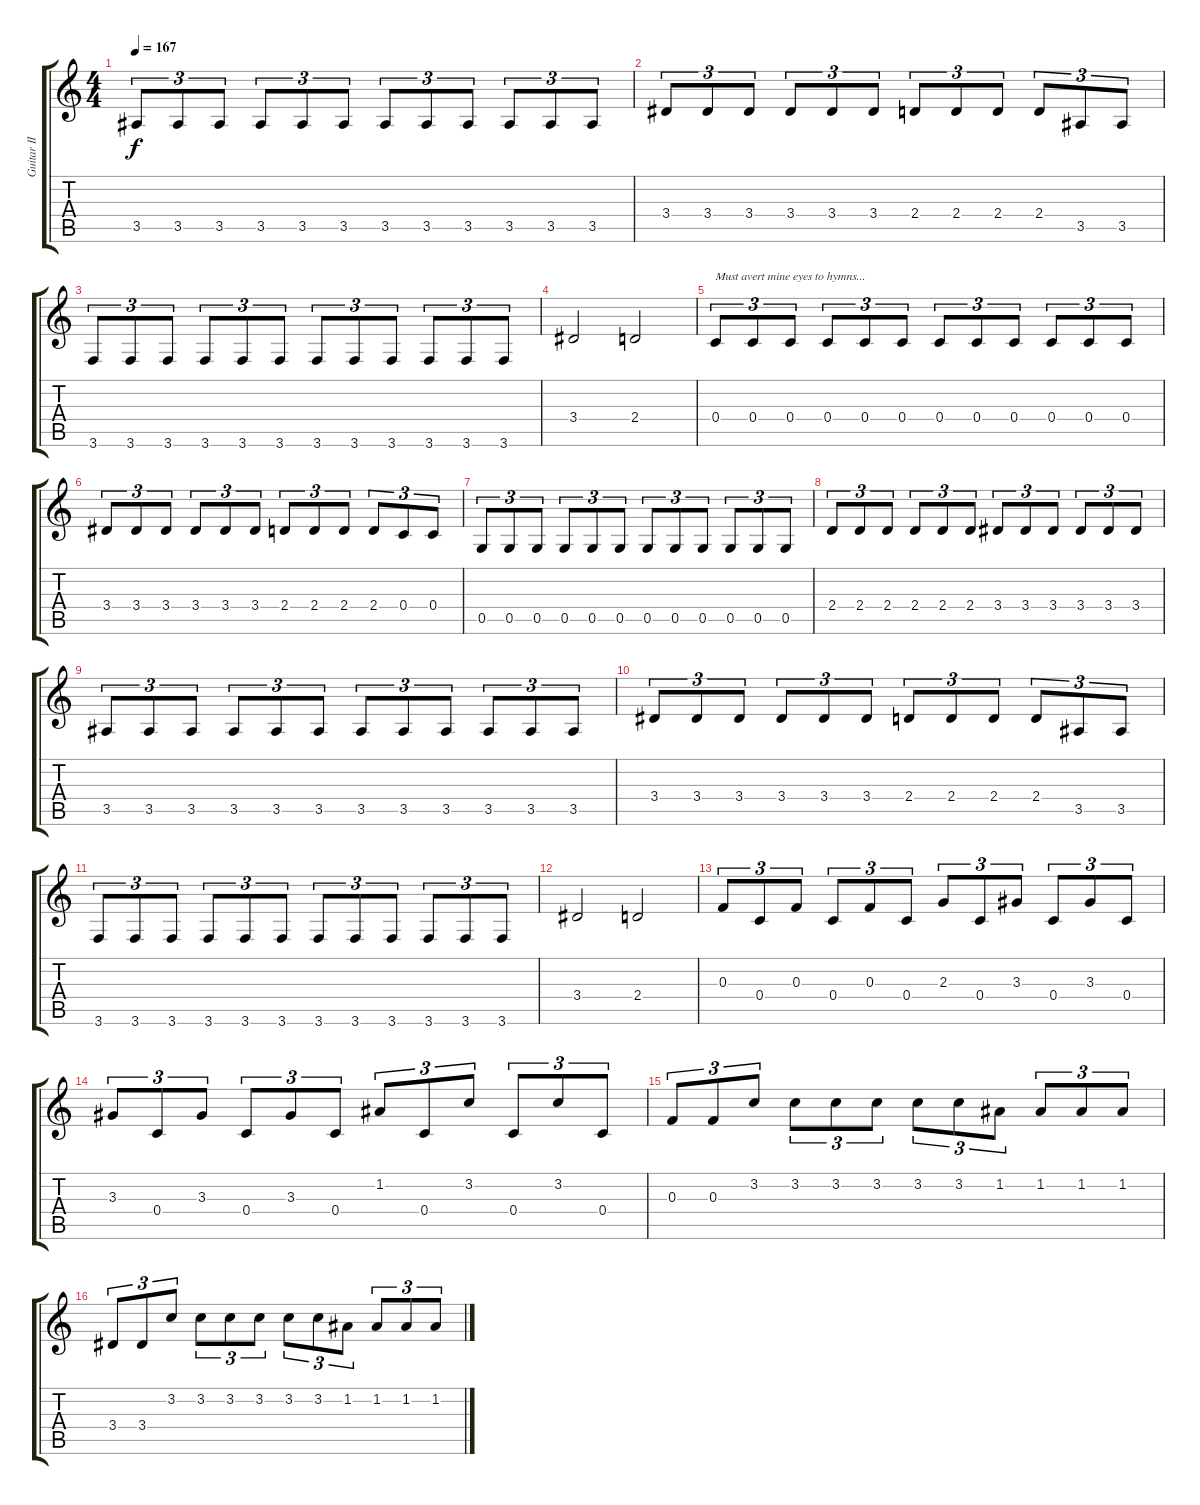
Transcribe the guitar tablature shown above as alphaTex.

\track ("Guitar II" "Guitar II") {instrument distortionguitar}
\staff {score tabs}
\tuning (D4 A3 F3 C3 G2 D2) {hide}
\ts (4 4)
\tempo 167
\clef g2
\ks c
3.5.8{tu (3 2) dy f} 3.5.8{tu (3 2)} 3.5.8{tu (3 2)} 3.5.8{tu (3 2)} 3.5.8{tu (3 2)} 3.5.8{tu (3 2)} 3.5.8{tu (3 2)} 3.5.8{tu (3 2)} 3.5.8{tu (3 2)} 3.5.8{tu (3 2)} 3.5.8{tu (3 2)} 3.5.8{tu (3 2)} |
3.4.8{tu (3 2)} 3.4.8{tu (3 2)} 3.4.8{tu (3 2)} 3.4.8{tu (3 2)} 3.4.8{tu (3 2)} 3.4.8{tu (3 2)} 2.4.8{tu (3 2)} 2.4.8{tu (3 2)} 2.4.8{tu (3 2)} 2.4.8{tu (3 2)} 3.5.8{tu (3 2)} 3.5.8{tu (3 2)} |
3.6.8{tu (3 2)} 3.6.8{tu (3 2)} 3.6.8{tu (3 2)} 3.6.8{tu (3 2)} 3.6.8{tu (3 2)} 3.6.8{tu (3 2)} 3.6.8{tu (3 2)} 3.6.8{tu (3 2)} 3.6.8{tu (3 2)} 3.6.8{tu (3 2)} 3.6.8{tu (3 2)} 3.6.8{tu (3 2)} |
3.4.2 2.4.2 |
0.4.8{tu (3 2) txt "Must avert mine eyes to hymns..."} 0.4.8{tu (3 2)} 0.4.8{tu (3 2)} 0.4.8{tu (3 2)} 0.4.8{tu (3 2)} 0.4.8{tu (3 2)} 0.4.8{tu (3 2)} 0.4.8{tu (3 2)} 0.4.8{tu (3 2)} 0.4.8{tu (3 2)} 0.4.8{tu (3 2)} 0.4.8{tu (3 2)} |
3.4.8{tu (3 2)} 3.4.8{tu (3 2)} 3.4.8{tu (3 2)} 3.4.8{tu (3 2)} 3.4.8{tu (3 2)} 3.4.8{tu (3 2)} 2.4.8{tu (3 2)} 2.4.8{tu (3 2)} 2.4.8{tu (3 2)} 2.4.8{tu (3 2)} 0.4.8{tu (3 2)} 0.4.8{tu (3 2)} |
0.5.8{tu (3 2)} 0.5.8{tu (3 2)} 0.5.8{tu (3 2)} 0.5.8{tu (3 2)} 0.5.8{tu (3 2)} 0.5.8{tu (3 2)} 0.5.8{tu (3 2)} 0.5.8{tu (3 2)} 0.5.8{tu (3 2)} 0.5.8{tu (3 2)} 0.5.8{tu (3 2)} 0.5.8{tu (3 2)} |
2.4.8{tu (3 2)} 2.4.8{tu (3 2)} 2.4.8{tu (3 2)} 2.4.8{tu (3 2)} 2.4.8{tu (3 2)} 2.4.8{tu (3 2)} 3.4.8{tu (3 2)} 3.4.8{tu (3 2)} 3.4.8{tu (3 2)} 3.4.8{tu (3 2)} 3.4.8{tu (3 2)} 3.4.8{tu (3 2)} |
3.5.8{tu (3 2)} 3.5.8{tu (3 2)} 3.5.8{tu (3 2)} 3.5.8{tu (3 2)} 3.5.8{tu (3 2)} 3.5.8{tu (3 2)} 3.5.8{tu (3 2)} 3.5.8{tu (3 2)} 3.5.8{tu (3 2)} 3.5.8{tu (3 2)} 3.5.8{tu (3 2)} 3.5.8{tu (3 2)} |
3.4.8{tu (3 2)} 3.4.8{tu (3 2)} 3.4.8{tu (3 2)} 3.4.8{tu (3 2)} 3.4.8{tu (3 2)} 3.4.8{tu (3 2)} 2.4.8{tu (3 2)} 2.4.8{tu (3 2)} 2.4.8{tu (3 2)} 2.4.8{tu (3 2)} 3.5.8{tu (3 2)} 3.5.8{tu (3 2)} |
3.6.8{tu (3 2)} 3.6.8{tu (3 2)} 3.6.8{tu (3 2)} 3.6.8{tu (3 2)} 3.6.8{tu (3 2)} 3.6.8{tu (3 2)} 3.6.8{tu (3 2)} 3.6.8{tu (3 2)} 3.6.8{tu (3 2)} 3.6.8{tu (3 2)} 3.6.8{tu (3 2)} 3.6.8{tu (3 2)} |
3.4.2 2.4.2 |
0.3.8{tu (3 2)} 0.4.8{tu (3 2)} 0.3.8{tu (3 2)} 0.4.8{tu (3 2)} 0.3.8{tu (3 2)} 0.4.8{tu (3 2)} 2.3.8{tu (3 2)} 0.4.8{tu (3 2)} 3.3.8{tu (3 2)} 0.4.8{tu (3 2)} 3.3.8{tu (3 2)} 0.4.8{tu (3 2)} |
3.3.8{tu (3 2)} 0.4.8{tu (3 2)} 3.3.8{tu (3 2)} 0.4.8{tu (3 2)} 3.3.8{tu (3 2)} 0.4.8{tu (3 2)} 1.2.8{tu (3 2)} 0.4.8{tu (3 2)} 3.2.8{tu (3 2)} 0.4.8{tu (3 2)} 3.2.8{tu (3 2)} 0.4.8{tu (3 2)} |
0.3.8{tu (3 2)} 0.3.8{tu (3 2)} 3.2.8{tu (3 2)} 3.2.8{tu (3 2)} 3.2.8{tu (3 2)} 3.2.8{tu (3 2)} 3.2.8{tu (3 2)} 3.2.8{tu (3 2)} 1.2.8{tu (3 2)} 1.2.8{tu (3 2)} 1.2.8{tu (3 2)} 1.2.8{tu (3 2)} |
3.4.8{tu (3 2)} 3.4.8{tu (3 2)} 3.2.8{tu (3 2)} 3.2.8{tu (3 2)} 3.2.8{tu (3 2)} 3.2.8{tu (3 2)} 3.2.8{tu (3 2)} 3.2.8{tu (3 2)} 1.2.8{tu (3 2)} 1.2.8{tu (3 2)} 1.2.8{tu (3 2)} 1.2.8{tu (3 2)}
